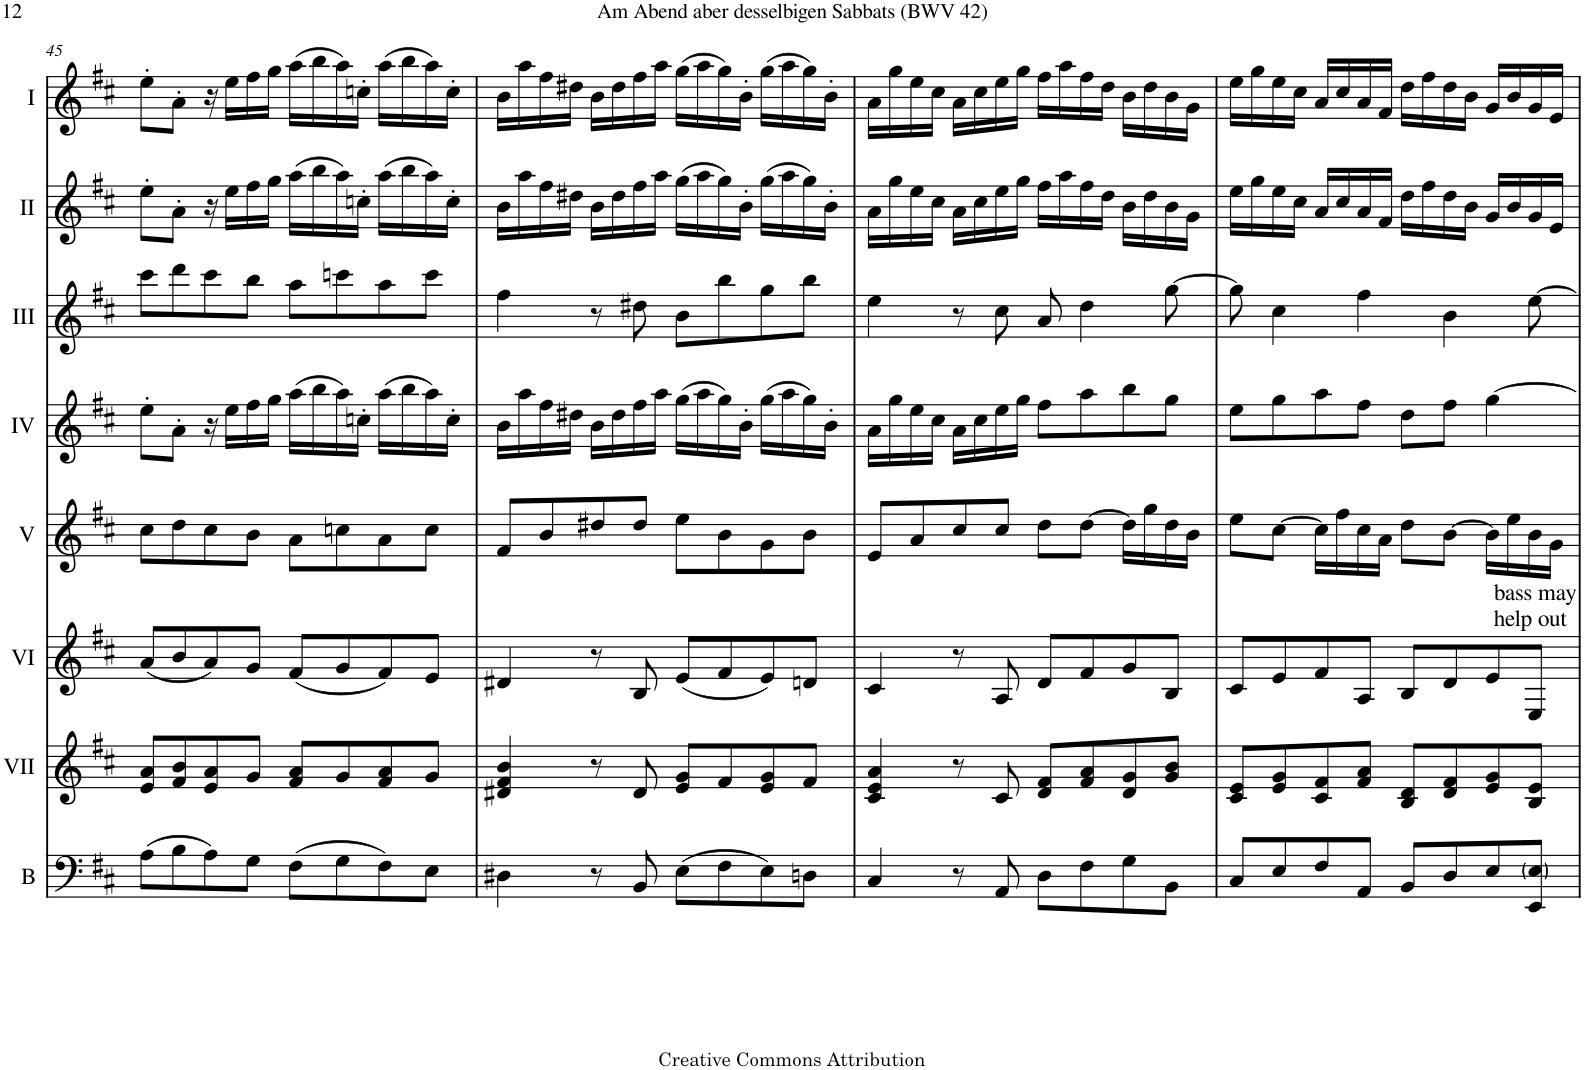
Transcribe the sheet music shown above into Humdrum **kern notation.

**kern	**kern	**kern	**kern	**kern	**kern	**kern	**kern
*part8	*part7	*part6	*part5	*part4	*part3	*part2	*part1
*staff8	*staff7	*staff6	*staff5	*staff4	*staff3	*staff2	*staff1
*I"Bass	*I"Acc. 7	*I"Acc. 6	*I"Acc. 5	*I"Acc. 4	*I"Acc. 3	*I"Acc. 2	*I"Acc. 1
*I'B	*	*	*	*	*	*	*
!!LO:PB:g=z
*clefF4	*clefG2	*clefG2	*clefG2	*clefG2	*clefG2	*clefG2	*clefG2
*Trd7c12	*	*Trd7c12	*	*	*Trd7c12	*	*
*k[f#c#]	*k[f#c#]	*k[f#c#]	*k[f#c#]	*k[f#c#]	*k[f#c#]	*k[f#c#]	*k[f#c#]
*M2/2	*M2/2	*M2/2	*M2/2	*M2/2	*M2/2	*M2/2	*M2/2
*met(c|)	*met(c|)	*met(c|)	*met(c|)	*met(c|)	*met(c|)	*met(c|)	*met(c|)
=45	=45	=45	=45	=45	=45	=45	=45
(8A\L	8e/ 8a/L	(8a/L	8cc#\L	8ee'\L	8ccc#\L	8ee'\L	8ee'\L
8B\	8f#/ 8b/	8b/	8dd\	8a'\J	8ddd\	8a'\J	8a'\J
8A\)	8e/ 8a/	8a/)	8cc#\	16r	8ccc#\	16r	16r
.	.	.	.	16ee\LL	.	16ee\LL	16ee\LL
8G\J	8g/J	8g/J	8b\J	16ff#\	8bb\J	16ff#\	16ff#\
.	.	.	.	16gg\JJ	.	16gg\JJ	16gg\JJ
(8F#\L	8f#/ 8a/L	(8f#/L	8a\L	(16aa\LL	8aa\L	(16aa\LL	(16aa\LL
.	.	.	.	16bb\	.	16bb\	16bb\
8G\	8g/	8g/	8ccn\	16aa\)	8cccn\	16aa\)	16aa\)
.	.	.	.	16ccn'\JJ	.	16ccn'\JJ	16ccn'\JJ
8F#\)	8f#/ 8a/	8f#/)	8a\	(16aa\LL	8aa\	(16aa\LL	(16aa\LL
.	.	.	.	16bb\	.	16bb\	16bb\
8E\J	8g/J	8e/J	8cc\J	16aa\)	8ccc\J	16aa\)	16aa\)
.	.	.	.	16cc'\JJ	.	16cc'\JJ	16cc'\JJ
=46	=46	=46	=46	=46	=46	=46	=46
4D#X\	4d#X/ 4f#/ 4b/	4d#X/	8f#/L	16b\LL	4ff#\	16b\LL	16b\LL
.	.	.	.	16aa\	.	16aa\	16aa\
.	.	.	8b/	16ff#\	.	16ff#\	16ff#\
.	.	.	.	16dd#X\JJ	.	16dd#X\JJ	16dd#X\JJ
8r	8r	8r	8dd#X/	16b\LL	8r	16b\LL	16b\LL
.	.	.	.	16dd#\	.	16dd#\	16dd#\
8BB/	8d#/	8B/	8dd#/J	16ff#\	8dd#X\	16ff#\	16ff#\
.	.	.	.	16aa\JJ	.	16aa\JJ	16aa\JJ
(8E\L	8e/ 8g/L	(8e/L	8ee\L	(16gg\LL	8b\L	(16gg\LL	(16gg\LL
.	.	.	.	16aa\	.	16aa\	16aa\
8F#\	8f#/	8f#/	8b\	16gg\)	8bb\	16gg\)	16gg\)
.	.	.	.	16b'\JJ	.	16b'\JJ	16b'\JJ
8E\)	8e/ 8g/	8e/)	8g\	(16gg\LL	8gg\	(16gg\LL	(16gg\LL
.	.	.	.	16aa\	.	16aa\	16aa\
8Dn\J	8f#/J	8dn/J	8b\J	16gg\)	8bb\J	16gg\)	16gg\)
.	.	.	.	16b'\JJ	.	16b'\JJ	16b'\JJ
=47	=47	=47	=47	=47	=47	=47	=47
4C#/	4c#/ 4e/ 4a/	4c#/	8e/L	16a\LL	4ee\	16a\LL	16a\LL
.	.	.	.	16gg\	.	16gg\	16gg\
.	.	.	8a/	16ee\	.	16ee\	16ee\
.	.	.	.	16cc#\JJ	.	16cc#\JJ	16cc#\JJ
8r	8r	8r	8cc#/	16a\LL	8r	16a\LL	16a\LL
.	.	.	.	16cc#\	.	16cc#\	16cc#\
8AA/	8c#/	8A/	8cc#/J	16ee\	8cc#\	16ee\	16ee\
.	.	.	.	16gg\JJ	.	16gg\JJ	16gg\JJ
8D\L	8d/ 8f#/L	8d/L	8dd\L	8ff#\L	8a/	16ff#\LL	16ff#\LL
.	.	.	.	.	.	16aa\	16aa\
8F#\	8f#/ 8a/	8f#/	[8dd\J	8aa\	4dd\	16ff#\	16ff#\
.	.	.	.	.	.	16dd\JJ	16dd\JJ
8G\	8d/ 8g/	8g/	16dd\LL]	8bb\	.	16b\LL	16b\LL
.	.	.	16gg\	.	.	16dd\	16dd\
8BB\J	8g/ 8b/J	8B/J	16dd\	8gg\J	[8gg\	16b\	16b\
.	.	.	16b\JJ	.	.	16g\JJ	16g\JJ
=48	=48	=48	=48	=48	=48	=48	=48
8C#/L	8c#/ 8e/L	8c#/L	8ee\L	8ee\L	8gg\]	16ee\LL	16ee\LL
.	.	.	.	.	.	16gg\	16gg\
8E/	8e/ 8g/	8e/	[8cc#\J	8gg\	4cc#\	16ee\	16ee\
.	.	.	.	.	.	16cc#\JJ	16cc#\JJ
8F#/	8c#/ 8f#/	8f#/	16cc#\LL]	8aa\	.	16a/LL	16a/LL
.	.	.	16ff#\	.	.	16cc#/	16cc#/
8AA/J	8f#/ 8a/J	8A/J	16cc#\	8ff#\J	4ff#\	16a/	16a/
.	.	.	16a\JJ	.	.	16f#/JJ	16f#/JJ
8BB/L	8B/ 8d/L	8B/L	8dd\L	8dd\L	.	16dd\LL	16dd\LL
.	.	.	.	.	.	16ff#\	16ff#\
8D/	8d/ 8f#/	8d/	[8b\J	8ff#\J	4b\	16dd\	16dd\
.	.	.	.	.	.	16b\JJ	16b\JJ
8E/	8e/ 8g/	8e/	16b\LL]	[4gg\	.	16g/LL	16g/LL
.	.	.	16ee\	.	.	16b/	16b/
!	!	!LO:TX:a:t=bass may	!	!	!	!	!
!	!	!LO:TX:a:t=help out	!	!	!	!	!
8EE/ 8E/J	8B/ 8e/J	8E/J	16b\	.	[8ee\	16g/	16g/
.	.	.	16g\JJ	.	.	16e/JJ	16e/JJ
=	=	=	=	=	=	=	=
*-	*-	*-	*-	*-	*-	*-	*-
